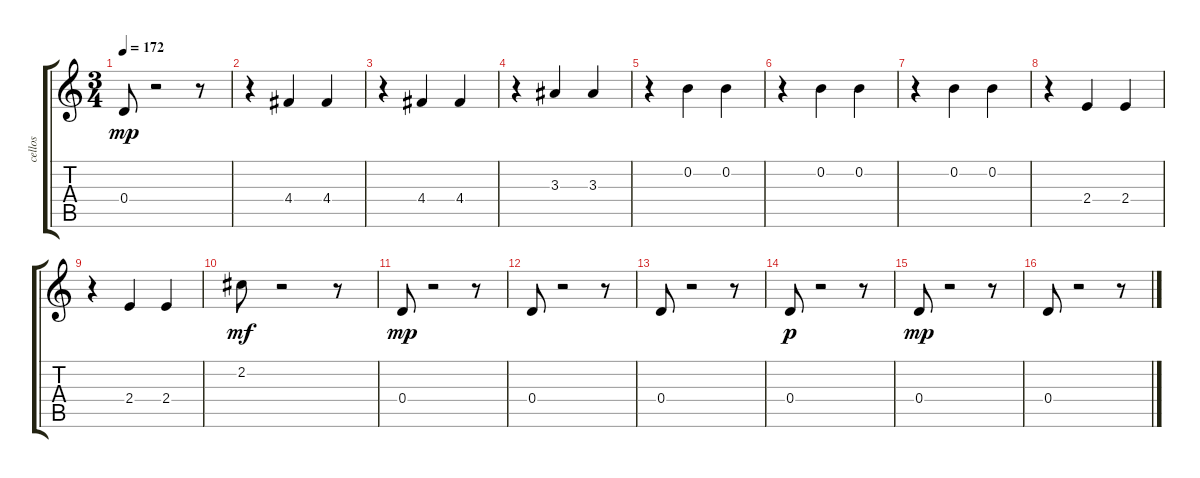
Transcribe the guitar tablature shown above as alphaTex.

\track ("cellos" "cellos") {instrument contrabass}
\staff {score tabs}
\tuning (E4 B3 G3 D3 A2 E2) {hide}
\ts (3 4)
\tempo 172
\clef g2
\ks c
0.4.8{dy mp} r.2 r.8 |
r.4 4.4.4 4.4.4 |
r.4 4.4.4 4.4.4 |
r.4 3.3.4 3.3.4 |
r.4 0.2.4 0.2.4 |
r.4 0.2.4 0.2.4 |
r.4 0.2.4 0.2.4 |
r.4 2.4.4 2.4.4 |
r.4 2.4.4 2.4.4 |
2.2.8{dy mf} r.2 r.8 |
0.4.8{dy mp} r.2 r.8 |
0.4.8 r.2 r.8 |
0.4.8 r.2 r.8 |
0.4.8{dy p} r.2 r.8 |
0.4.8{dy mp} r.2 r.8 |
0.4.8 r.2 r.8
